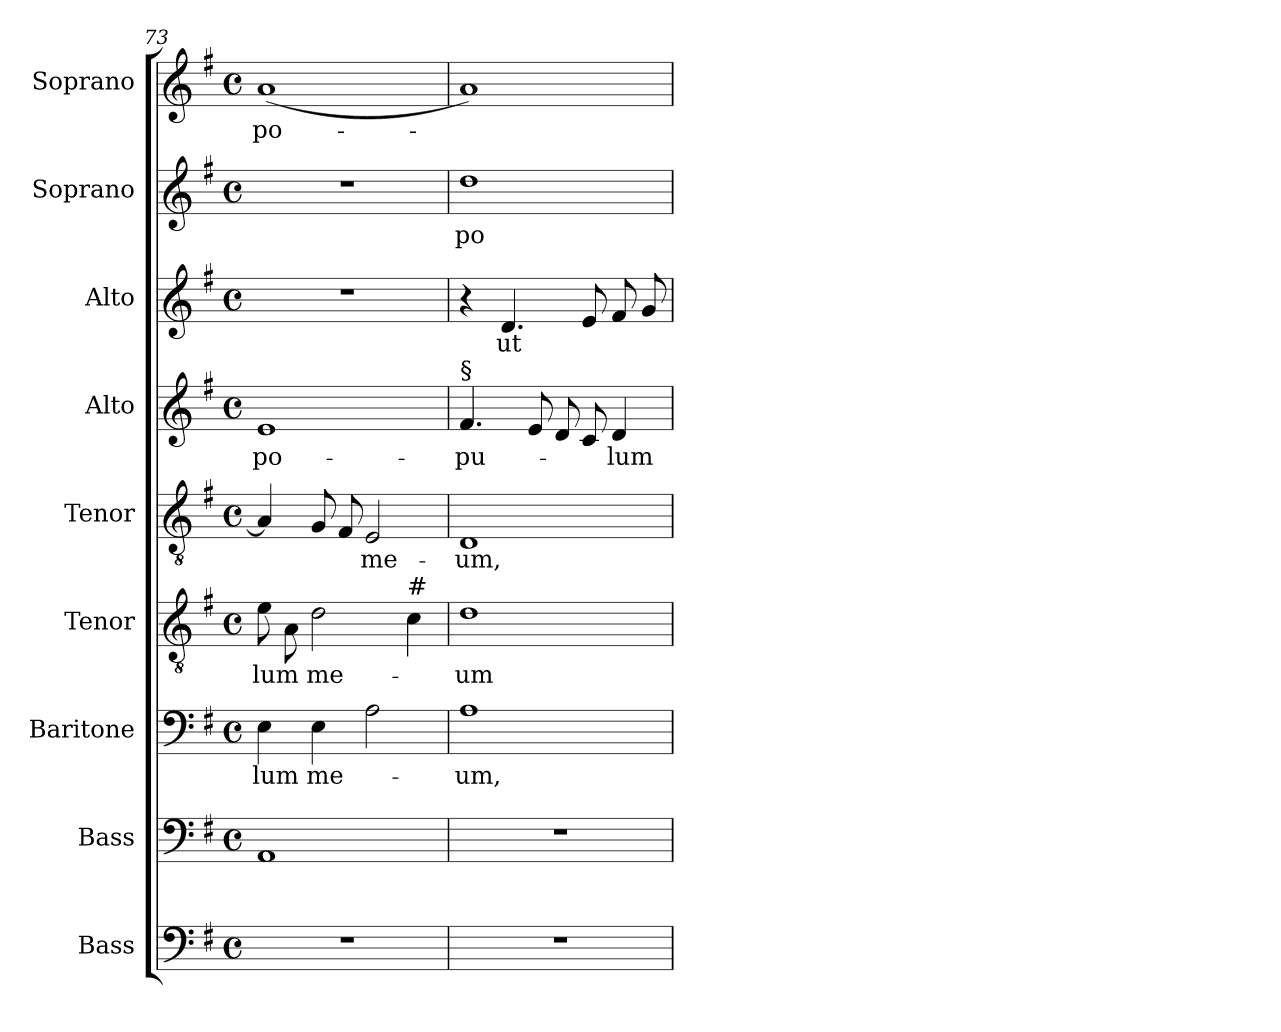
**kern	**kern	**kern	**text	**kern	**text	**kern	**text	**kern	**text	**kern	**text	**kern	**text	**kern	**text
*part9	*part8	*part7	*part7	*part6	*part6	*part5	*part5	*part4	*part4	*part3	*part3	*part2	*part2	*part1	*part1
*staff9	*staff8	*staff7	*staff7	*staff6	*staff6	*staff5	*staff5	*staff4	*staff4	*staff3	*staff3	*staff2	*staff2	*staff1	*staff1
*I"Bass	*I"Bass	*I"Baritone	*	*I"Tenor	*	*I"Tenor	*	*I"Alto	*	*I"Alto	*	*I"Soprano	*	*I"Soprano	*
*I'B.	*I'B.	*I'Bar.	*	*I'T.	*	*I'T.	*	*I'A.	*	*I'A.	*	*I'S.	*	*I'S.	*
*clefF4	*clefF4	*clefF4	*	*clefGv2	*	*clefGv2	*	*clefG2	*	*clefG2	*	*clefG2	*	*clefG2	*
*	*	*	*	*ITrd7c12	*	*ITrd7c12	*	*	*	*	*	*	*	*	*
*k[f#]	*k[f#]	*k[f#]	*	*k[f#]	*	*k[f#]	*	*k[f#]	*	*k[f#]	*	*k[f#]	*	*k[f#]	*
*G:	*G:	*G:	*	*G:	*	*G:	*	*G:	*	*G:	*	*G:	*	*G:	*
*M4/4	*M4/4	*M4/4	*	*M4/4	*	*M4/4	*	*M4/4	*	*M4/4	*	*M4/4	*	*M4/4	*
*met(c)	*met(c)	*met(c)	*	*met(c)	*	*met(c)	*	*met(c)	*	*met(c)	*	*met(c)	*	*met(c)	*
=73	=73	=73	=73	=73	=73	=73	=73	=73	=73	=73	=73	=73	=73	=73	=73
!	!	!	!LO:LY:b:color=#000000	!	!	!	!	!	!	!	!	!	!	!	!
!	!	!	!	!	!LO:LY:b:color=#000000	!	!	!	!	!	!	!	!	!	!
!	!	!	!	!	!	!	!	!	!LO:LY:b:color=#000000	!	!	!	!	!	!
!	!	!	!	!	!	!	!	!	!	!	!	!	!	!	!LO:LY:b:color=#000000
1r	1AAi	4Ei\	-lum	8Ei\	-lum	4AAi/]	.	1ei	po-	1r	.	1r	.	(1ai	po-
.	.	.	.	8AAi\	.	.	.	.	.	.	.	.	.	.	.
!	!	!	!LO:LY:b:color=#000000	!	!	!	!	!	!	!	!	!	!	!	!
!	!	!	!	!	!LO:LY:b:color=#000000	!	!	!	!	!	!	!	!	!	!
.	.	4Ei\	me-	2Di\	me-	8GGi/	.	.	.	.	.	.	.	.	.
.	.	.	.	.	.	8FF#i/	.	.	.	.	.	.	.	.	.
!	!	!	!	!	!	!	!LO:LY:b:color=#000000	!	!	!	!	!	!	!	!
.	.	2Ai\	.	.	.	2EEi/	me-	.	.	.	.	.	.	.	.
!	!	!	!	!LO:TX:a:t=#	!	!	!	!	!	!	!	!	!	!	!
.	.	.	.	4Ci\	.	.	.	.	.	.	.	.	.	.	.
=74	=74	=74	=74	=74	=74	=74	=74	=74	=74	=74	=74	=74	=74	=74	=74
!	!	!	!LO:LY:b:color=#000000	!	!	!	!	!	!	!	!	!	!	!	!
!	!	!	!	!	!LO:LY:b:color=#000000	!	!	!	!	!	!	!	!	!	!
!	!	!	!	!	!	!	!LO:LY:b:color=#000000	!	!	!	!	!	!	!	!
!	!	!	!	!	!	!	!	!	!LO:LY:b:color=#000000	!	!	!	!	!	!
!	!	!	!	!	!	!	!	!LO:TX:a:t=§	!	!	!	!	!	!	!
!	!	!	!	!	!	!	!	!	!	!	!	!	!LO:LY:b:color=#000000	!	!
1r	1r	1Ai	-um,	1Di	-um	1DDi	-um,	4.f#i/	-pu-	4r	.	1ddi	po-	1ai)	.
!	!	!	!	!	!	!	!	!	!	!	!LO:LY:b:color=#000000	!	!	!	!
.	.	.	.	.	.	.	.	.	.	4.di/	ut	.	.	.	.
.	.	.	.	.	.	.	.	8ei/	.	.	.	.	.	.	.
.	.	.	.	.	.	.	.	8di/	.	.	.	.	.	.	.
.	.	.	.	.	.	.	.	8ci/	.	8ei/	.	.	.	.	.
!	!	!	!	!	!	!	!	!	!LO:LY:b:color=#000000	!	!	!	!	!	!
.	.	.	.	.	.	.	.	4di/	-lum	8f#i/	.	.	.	.	.
.	.	.	.	.	.	.	.	.	.	8gi/	.	.	.	.	.
=	=	=	=	=	=	=	=	=	=	=	=	=	=	=	=
*-	*-	*-	*-	*-	*-	*-	*-	*-	*-	*-	*-	*-	*-	*-	*-
